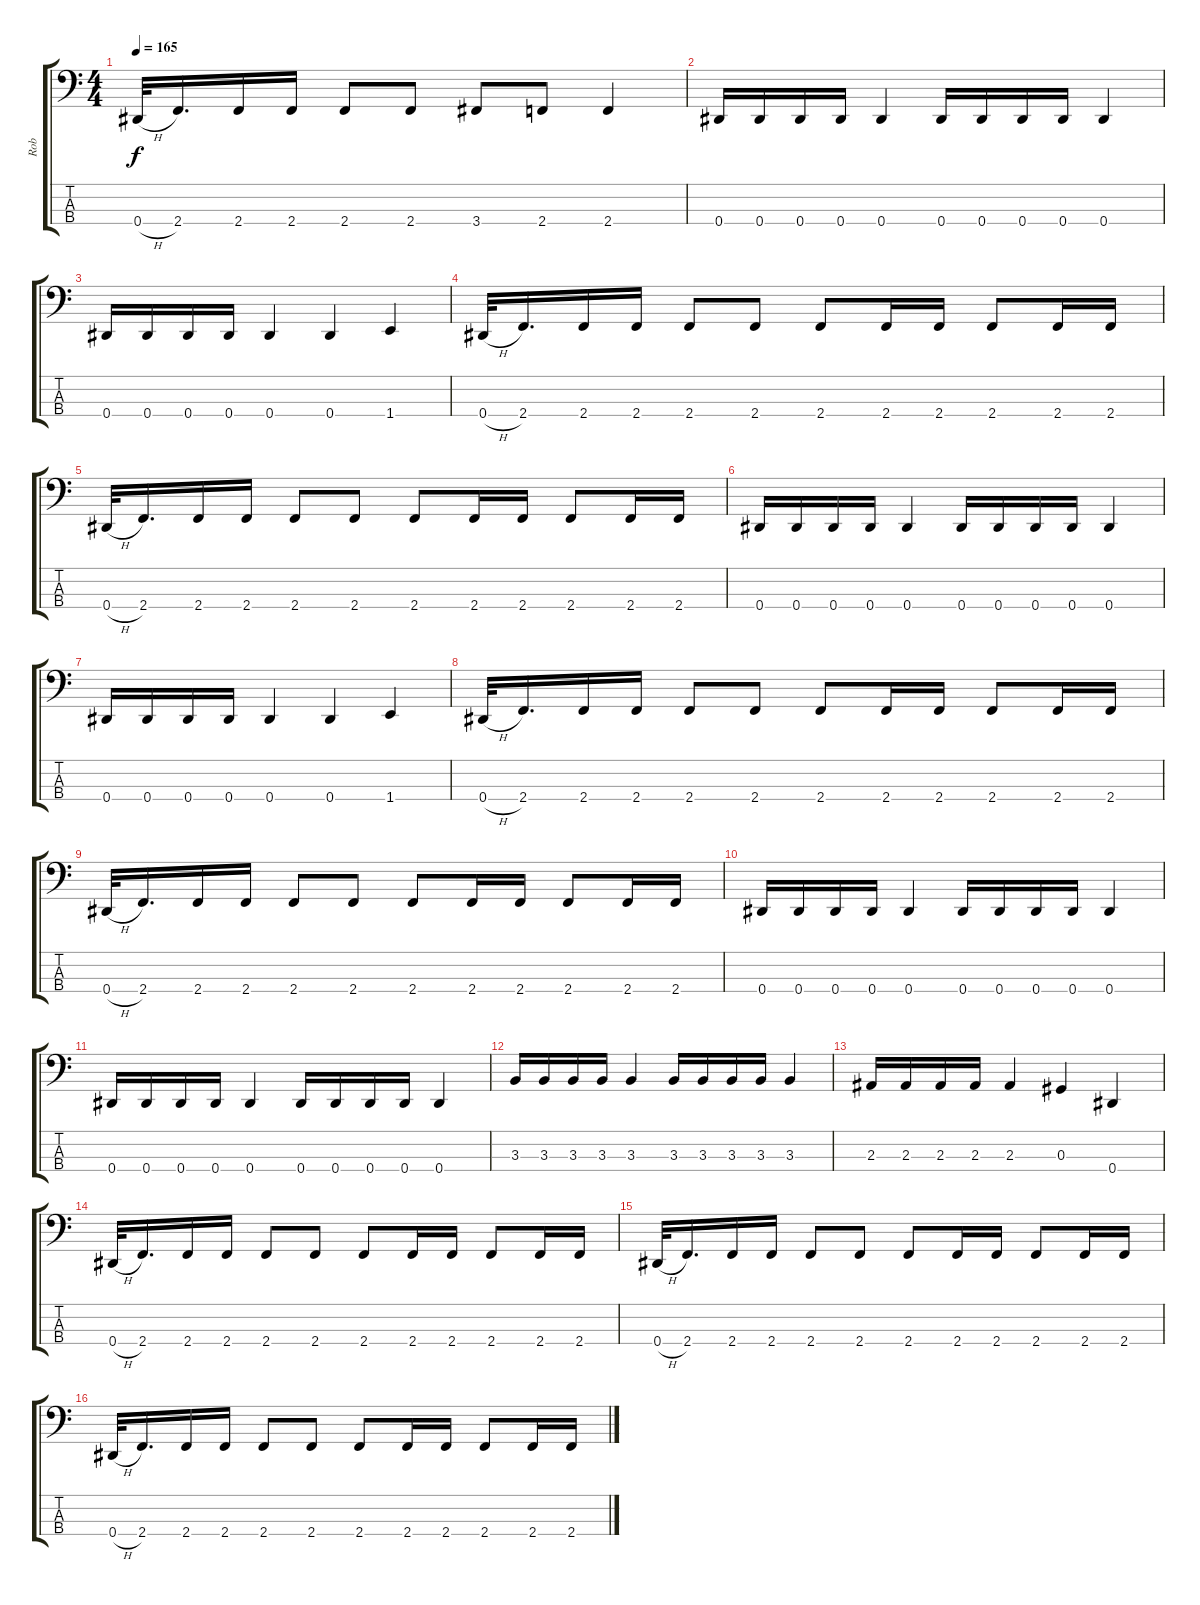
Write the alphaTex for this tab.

\track ("Rob" "Rob") {instrument electricbassfinger}
\staff {score tabs}
\tuning (Gb2 Db2 Ab1 Eb1) {hide}
\ts (4 4)
\tempo 165
\clef f4
\ks c
0.4{h}.32{dy f} 2.4.16{d} 2.4.16 2.4.16 2.4.8 2.4.8 3.4.8 2.4.8 2.4.4 |
0.4.16 0.4.16 0.4.16 0.4.16 0.4.4 0.4.16 0.4.16 0.4.16 0.4.16 0.4.4 |
0.4.16 0.4.16 0.4.16 0.4.16 0.4.4 0.4.4 1.4.4 |
0.4{h}.32 2.4.16{d} 2.4.16 2.4.16 2.4.8 2.4.8 2.4.8 2.4.16 2.4.16 2.4.8 2.4.16 2.4.16 |
0.4{h}.32 2.4.16{d} 2.4.16 2.4.16 2.4.8 2.4.8 2.4.8 2.4.16 2.4.16 2.4.8 2.4.16 2.4.16 |
0.4.16 0.4.16 0.4.16 0.4.16 0.4.4 0.4.16 0.4.16 0.4.16 0.4.16 0.4.4 |
0.4.16 0.4.16 0.4.16 0.4.16 0.4.4 0.4.4 1.4.4 |
0.4{h}.32 2.4.16{d} 2.4.16 2.4.16 2.4.8 2.4.8 2.4.8 2.4.16 2.4.16 2.4.8 2.4.16 2.4.16 |
0.4{h}.32 2.4.16{d} 2.4.16 2.4.16 2.4.8 2.4.8 2.4.8 2.4.16 2.4.16 2.4.8 2.4.16 2.4.16 |
0.4.16 0.4.16 0.4.16 0.4.16 0.4.4 0.4.16 0.4.16 0.4.16 0.4.16 0.4.4 |
0.4.16 0.4.16 0.4.16 0.4.16 0.4.4 0.4.16 0.4.16 0.4.16 0.4.16 0.4.4 |
3.3.16 3.3.16 3.3.16 3.3.16 3.3.4 3.3.16 3.3.16 3.3.16 3.3.16 3.3.4 |
2.3.16 2.3.16 2.3.16 2.3.16 2.3.4 0.3.4 0.4.4 |
0.4{h}.32 2.4.16{d} 2.4.16 2.4.16 2.4.8 2.4.8 2.4.8 2.4.16 2.4.16 2.4.8 2.4.16 2.4.16 |
0.4{h}.32 2.4.16{d} 2.4.16 2.4.16 2.4.8 2.4.8 2.4.8 2.4.16 2.4.16 2.4.8 2.4.16 2.4.16 |
0.4{h}.32 2.4.16{d} 2.4.16 2.4.16 2.4.8 2.4.8 2.4.8 2.4.16 2.4.16 2.4.8 2.4.16 2.4.16
